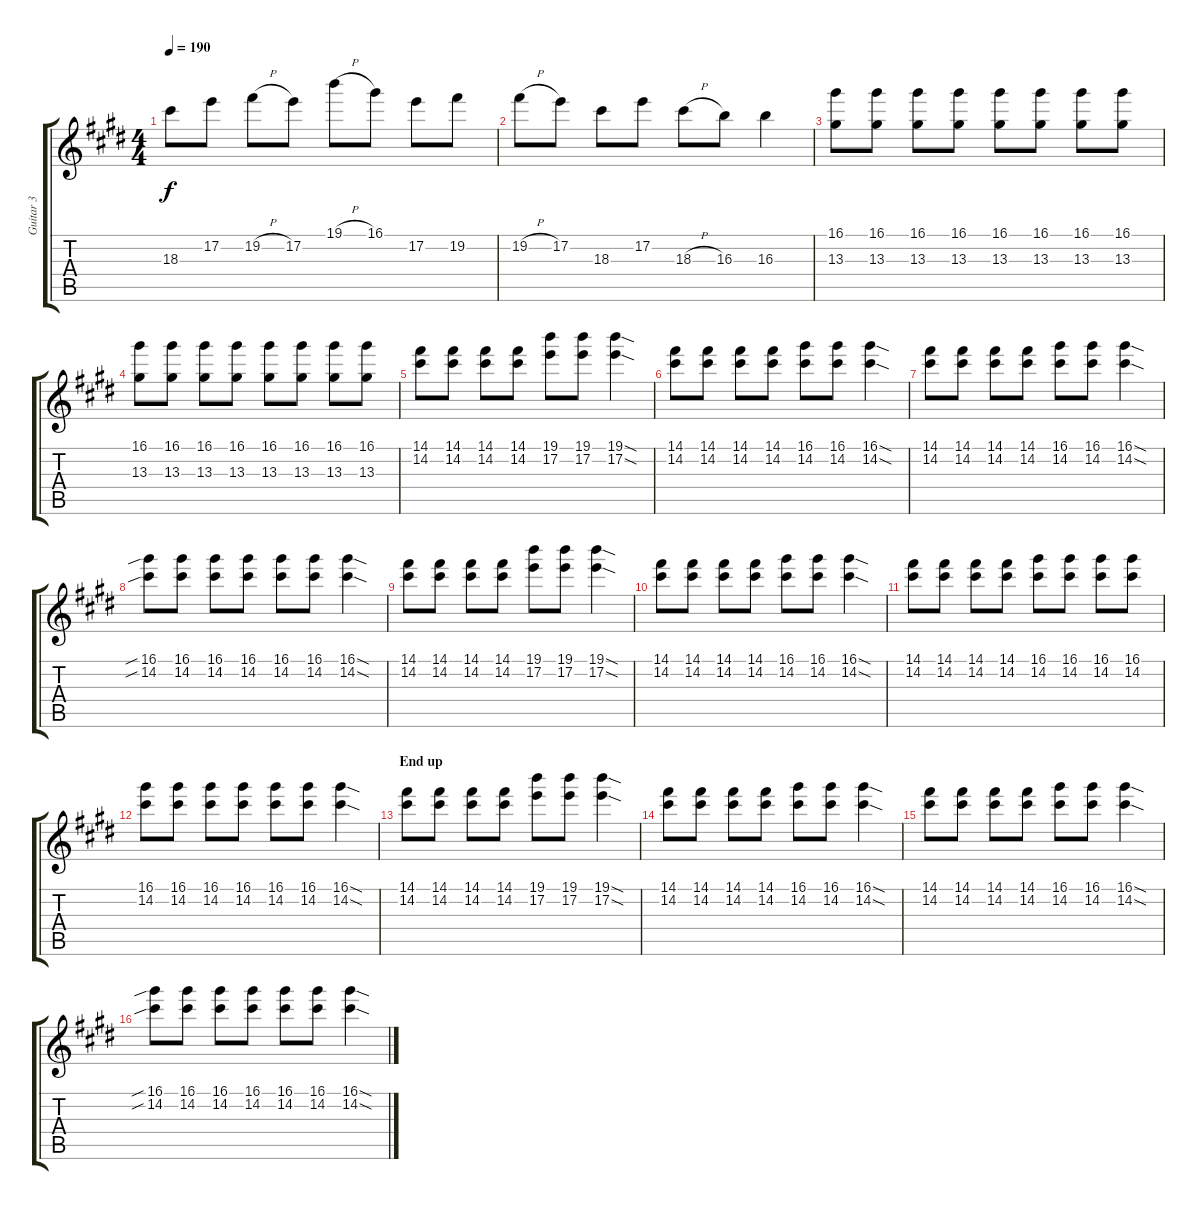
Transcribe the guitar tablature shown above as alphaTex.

\track ("Guitar 3" "Guitar 3") {instrument distortionguitar}
\staff {score tabs}
\tuning (E4 B3 G3 D3 A2 E2) {hide}
\ts (4 4)
\tempo 190
\clef g2
\ks e
18.3.8{dy f} 17.2.8 19.2{h}.8 17.2.8 19.1{h}.8 16.1.8 17.2.8 19.2.8 |
19.2{h}.8 17.2.8 18.3.8 17.2.8 18.3{h}.8 16.3.8 16.3.4 |
(16.1 13.3).8 (16.1 13.3).8 (16.1 13.3).8 (16.1 13.3).8 (16.1 13.3).8 (16.1 13.3).8 (16.1 13.3).8 (16.1 13.3).8 |
(16.1 13.3).8 (16.1 13.3).8 (16.1 13.3).8 (16.1 13.3).8 (16.1 13.3).8 (16.1 13.3).8 (16.1 13.3).8 (16.1 13.3).8 |
(14.1 14.2).8 (14.1 14.2).8 (14.1 14.2).8 (14.1 14.2).8 (19.1 17.2).8 (19.1 17.2).8 (19.1{sod} 17.2{sod}).4 |
(14.1 14.2).8 (14.1 14.2).8 (14.1 14.2).8 (14.1 14.2).8 (16.1 14.2).8 (16.1 14.2).8 (16.1{sod} 14.2{sod}).4 |
(14.1 14.2).8 (14.1 14.2).8 (14.1 14.2).8 (14.1 14.2).8 (16.1 14.2).8 (16.1 14.2).8 (16.1{sod} 14.2{sod}).4 |
(16.1{sib} 14.2{sib}).8 (16.1 14.2).8 (16.1 14.2).8 (16.1 14.2).8 (16.1 14.2).8 (16.1 14.2).8 (16.1{sod} 14.2{sod}).4 |
(14.1 14.2).8 (14.1 14.2).8 (14.1 14.2).8 (14.1 14.2).8 (19.1 17.2).8 (19.1 17.2).8 (19.1{sod} 17.2{sod}).4 |
(14.1 14.2).8 (14.1 14.2).8 (14.1 14.2).8 (14.1 14.2).8 (16.1 14.2).8 (16.1 14.2).8 (16.1{sod} 14.2{sod}).4 |
(14.1 14.2).8 (14.1 14.2).8 (14.1 14.2).8 (14.1 14.2).8 (16.1 14.2).8 (16.1 14.2).8 (16.1 14.2).8 (16.1 14.2).8 |
(16.1 14.2).8 (16.1 14.2).8 (16.1 14.2).8 (16.1 14.2).8 (16.1 14.2).8 (16.1 14.2).8 (16.1{sod} 14.2{sod}).4 |
\section ("" "End up")
(14.1 14.2).8 (14.1 14.2).8 (14.1 14.2).8 (14.1 14.2).8 (19.1 17.2).8 (19.1 17.2).8 (19.1{sod} 17.2{sod}).4 |
(14.1 14.2).8 (14.1 14.2).8 (14.1 14.2).8 (14.1 14.2).8 (16.1 14.2).8 (16.1 14.2).8 (16.1{sod} 14.2{sod}).4 |
(14.1 14.2).8 (14.1 14.2).8 (14.1 14.2).8 (14.1 14.2).8 (16.1 14.2).8 (16.1 14.2).8 (16.1{sod} 14.2{sod}).4 |
(16.1{sib} 14.2{sib}).8 (16.1 14.2).8 (16.1 14.2).8 (16.1 14.2).8 (16.1 14.2).8 (16.1 14.2).8 (16.1{sod} 14.2{sod}).4
